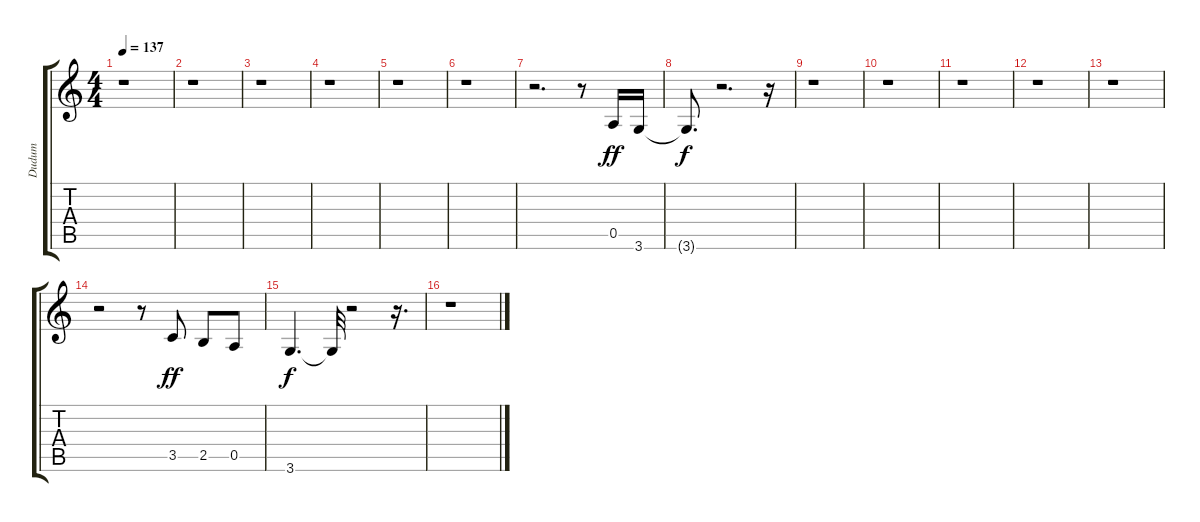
\track ("Dudum" "Dudum") {mute instrument acousticguitarsteel}
\staff {score tabs}
\tuning (E4 B3 G3 D3 A2 E2) {hide}
\ts (4 4)
\tempo 137
\clef g2
\ks c
r.1{dy f} |
r.1 |
r.1 |
r.1 |
r.1 |
r.1 |
r.2{d} r.8 0.5.16{dy ff} 3.6.16 |
3.6{t}.8{d dy f} r.2{d} r.16 |
r.1 |
r.1 |
r.1 |
r.1 |
r.1 |
r.2 r.8 3.5.8{dy ff} 2.5.8 0.5.8 |
3.6.4{d dy f} 3.6{t}.32 r.2 r.16{d} |
r.1
